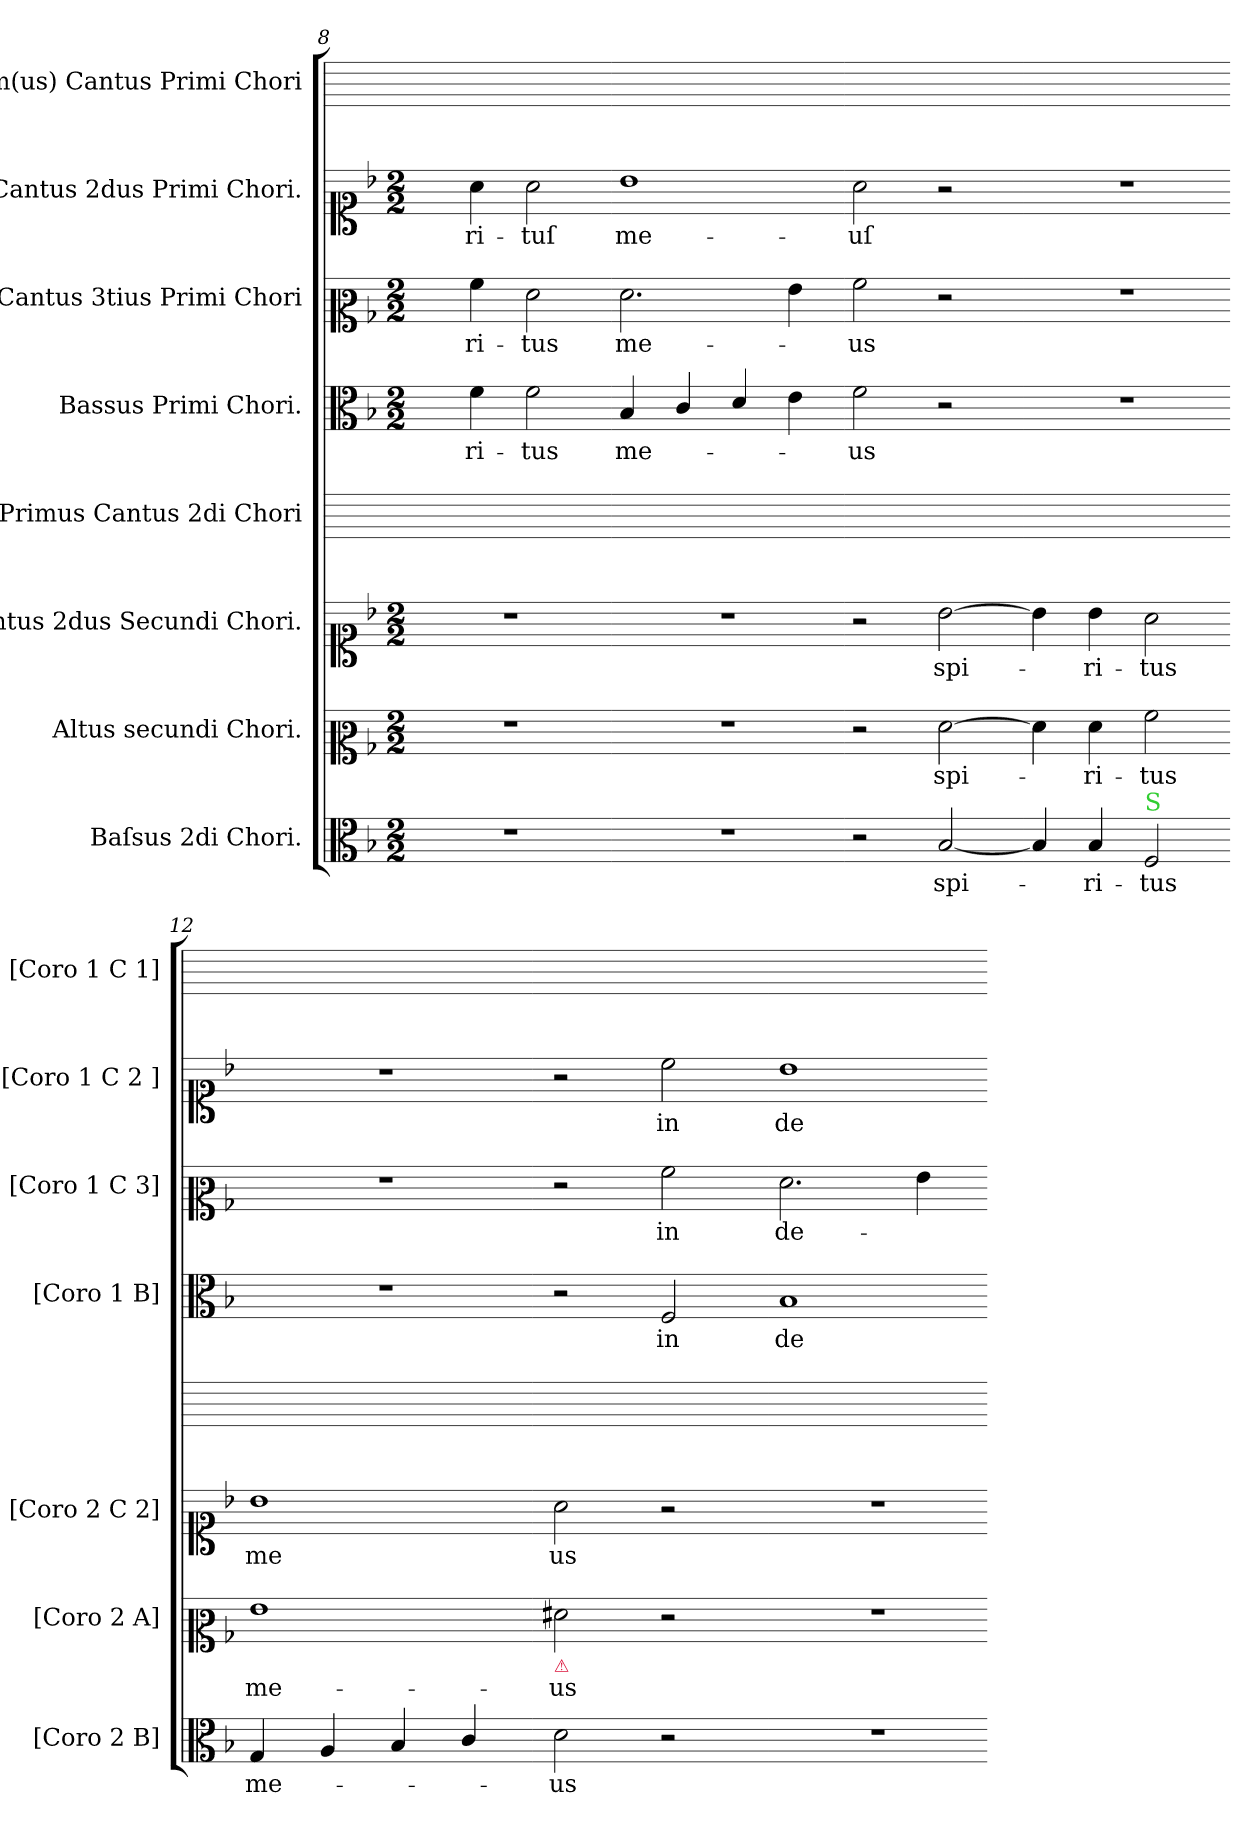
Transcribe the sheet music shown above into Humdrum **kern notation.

**kern	**text	**kern	**text	**kern	**text	**kern	**kern	**text	**kern	**text	**kern	**text	**kern
*part8	*part8	*part7	*part7	*part6	*part6	*part5	*part4	*part4	*part3	*part3	*part2	*part2	*part1
*staff8	*staff8	*staff7	*staff7	*staff6	*staff6	*staff5	*staff4	*staff4	*staff3	*staff3	*staff2	*staff2	*staff1
*I"Baſsus 2di Chori.	*	*I"Altus secundi Chori.	*	*I"Cantus 2dus Secundi Chori.	*	*I"Primus Cantus 2di Chori	*I"Bassus Primi Chori.	*	*I"Cantus 3tius Primi Chori	*	*I"Cantus 2dus Primi Chori.	*	*I"Im(us) Cantus Primi Chori
*I'[Coro 2 B]	*	*I'[Coro 2 A]	*	*I'[Coro 2 C 2]	*	*	*I'[Coro 1 B]	*	*I'[Coro 1 C 3]	*	*I'[Coro 1 C 2 ]	*	*I'[Coro 1 C 1]
*clefC3	*	*clefC2	*	*clefC1	*	*	*clefC3	*	*clefC2	*	*clefC1	*	*
*k[b-]	*	*k[b-]	*	*k[b-]	*	*	*k[b-]	*	*k[b-]	*	*k[b-]	*	*
*F:	*	*F:	*	*F:	*	*	*F:	*	*F:	*	*F:	*	*
*M2/2	*	*M2/2	*	*M2/2	*	*	*M2/2	*	*M2/2	*	*M2/2	*	*
=8	=8	=8	=8	=8	=8	=8	=8	=8	=8	=8	=8	=8	=8
1r	.	1r	.	1r	.	4ryy	4ryy	.	4ryy	.	4ryy	.	4ryy
.	.	.	.	.	.	2.ryy	4f\	-ri-	4a\	-ri-	4a\	-ri-	2.ryy
.	.	.	.	.	.	.	2f\	-tus	2f\	-tus	2a\	tuſ	.
=9-	=9-	=9-	=9-	=9-	=9-	=9-	=9-	=9-	=9-	=9-	=9-	=9-	=9-
1r	.	1r	.	1r	.	1ryy	4B-/	me-	2.f\	me-	1b-	me-	1ryy
.	.	.	.	.	.	.	4c/	.	.	.	.	.	.
.	.	.	.	.	.	.	4d/	.	.	.	.	.	.
.	.	.	.	.	.	.	4e\	.	4g\	.	.	.	.
=10-	=10-	=10-	=10-	=10-	=10-	=10-	=10-	=10-	=10-	=10-	=10-	=10-	=10-
2r	.	2r	.	2r	.	1ryy	2f\	-us	2a\	-us	2a\	uſ	1ryy
[2B-/	spi-	[2f\	spi-	[2b-\	spi-	.	2r	.	2r	.	2r	.	.
=11-	=11-	=11-	=11-	=11-	=11-	=11-	=11-	=11-	=11-	=11-	=11-	=11-	=11-
4B-/]	.	4f\]	.	4b-\]	.	1ryy	1r	.	1r	.	1r	.	1ryy
4B-/	-ri-	4f\	-ri-	4b-\	-ri-	.	.	.	.	.	.	.	.
!LO:TX:a:color=limegreen:t=S	!	!	!	!	!	!	!	!	!	!	!	!	!
2F/	-tus	2a\	-tus	2a\	-tus	.	.	.	.	.	.	.	.
=12-	=12-	=12-	=12-	=12-	=12-	=12-	=12-	=12-	=12-	=12-	=12-	=12-	=12-
4G/	me-	1g	me-	1b-	me	1ryy	1r	.	1r	.	1r	.	1ryy
4A/	.	.	.	.	.	.	.	.	.	.	.	.	.
4B-/	.	.	.	.	.	.	.	.	.	.	.	.	.
4c/	.	.	.	.	.	.	.	.	.	.	.	.	.
=13-	=13-	=13-	=13-	=13-	=13-	=13-	=13-	=13-	=13-	=13-	=13-	=13-	=13-
!	!	!LO:TX:b:color=crimson:t=⚠	!	!	!	!	!	!	!	!	!	!	!
2d\	-us	2f#X\	-us	2a\	us	1ryy	2r	.	2r	.	2r	.	1ryy
2r	.	2r	.	2r	.	.	2F/	in	2a\	in	2cc\	in	.
=14-	=14-	=14-	=14-	=14-	=14-	=14-	=14-	=14-	=14-	=14-	=14-	=14-	=14-
1r	.	1r	.	1r	.	1ryy	1B-	de-	2.f\	de-	1b-	de-	1ryy
.	.	.	.	.	.	.	.	.	4g\	.	.	.	.
=-	=-	=-	=-	=-	=-	=-	=-	=-	=-	=-	=-	=-	=-
*-	*-	*-	*-	*-	*-	*-	*-	*-	*-	*-	*-	*-	*-
